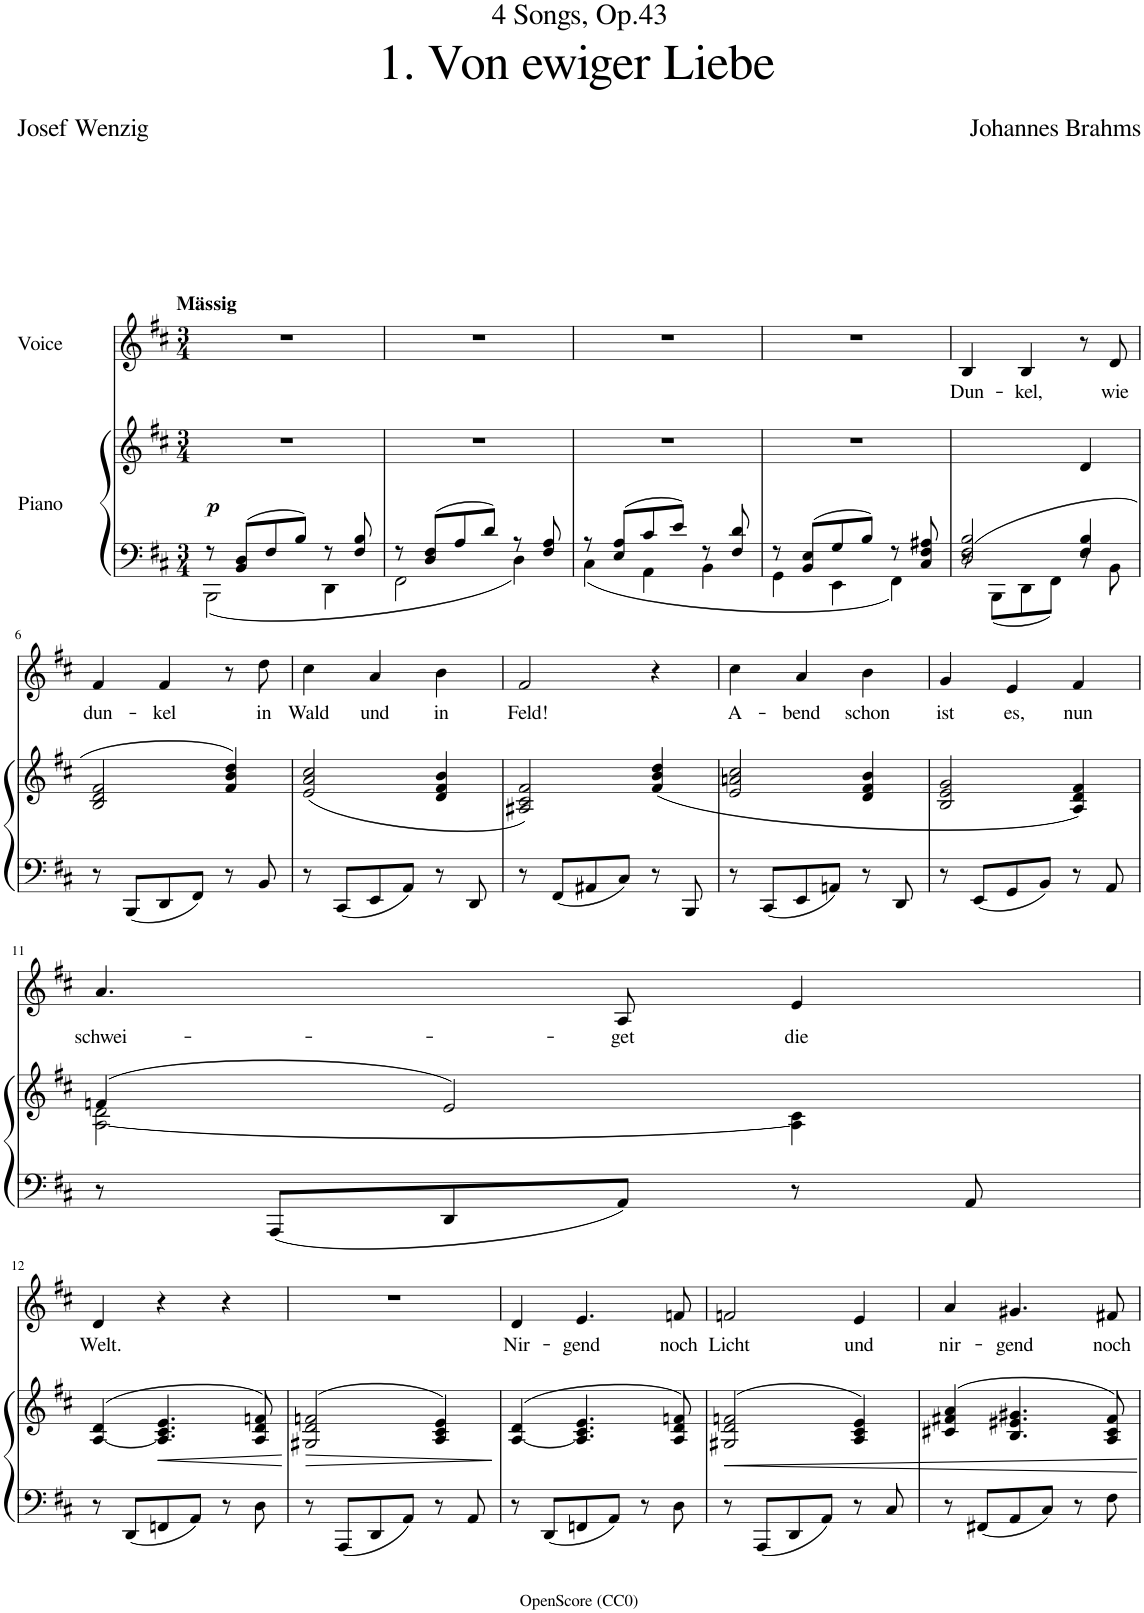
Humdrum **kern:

**kern	**kern	**dynam	**kern	**text
*part2	*part2	*part2	*part1	*part1
*staff3	*staff2	*staff2/3	*staff1	*staff1
*I"Piano	*	*	*I"Voice	*
*I'Pno	*	*	*	*
*clefF4	*clefG2	*	*clefG2	*
*k[f#c#]	*k[f#c#]	*	*k[f#c#]	*
*M3/4	*M3/4	*	*M3/4	*
=1	=1	=1	=1	=1
*^	*	*	*	*
!	!	!	!	!LO:TX:a:B:t=Mässig	!
!	!	!	!LO:DY:b	!	!
8r	2BBB\	2.r	p	2.r	.
8BB/ 8D/L	.	.	.	.	.
8F#/	.	.	.	.	.
8B/J	.	.	.	.	.
8r	4DD\	.	.	.	.
8F#/ 8B/	.	.	.	.	.
=2	=2	=2	=2	=2	=2
8r	2FF#\	2.r	.	2.r	.
8D/ 8F#/L	.	.	.	.	.
8A/	.	.	.	.	.
8d/J	.	.	.	.	.
8r	4D\	.	.	.	.
8F#/ 8A/	.	.	.	.	.
=3	=3	=3	=3	=3	=3
8r	4C#\	2.r	.	2.r	.
8E/ 8A/L	.	.	.	.	.
8c#/	4AA\	.	.	.	.
8e/J	.	.	.	.	.
8r	4BB\	.	.	.	.
8F#/ 8d/	.	.	.	.	.
=4	=4	=4	=4	=4	=4
8r	4GG\	2.r	.	2.r	.
8BB/ 8E/L	.	.	.	.	.
8G/	4EE\	.	.	.	.
8B/J	.	.	.	.	.
8r	4FF#\	.	.	.	.
8C#/ 8F#/ 8A#X/	.	.	.	.	.
=5	=5	=5	=5	=5	=5
!	!	!	!	!	!LO:LY:b
(2D/ 2F#/ 2B/	8r	2ryy	.	4B/	Dun-
.	8BBB\L	.	.	.	.
!	!	!	!	!	!LO:LY:b
.	8DD\	.	.	4B/	-kel,
.	8FF#\J	.	.	.	.
4F#/ 4B/	8r	4d/	.	8r	.
!	!	!	!	!	!LO:LY:b
.	8BB\	.	.	8d/	wie
!!LO:LB:g=z
=6	=6	=6	=6	=6	=6
!	!	!	!	!	!LO:LY:b
*v	*v	*	*	*	*
8r	2B/ 2d/ 2f#/	.	4f#/	dun-
8BBB/L	.	.	.	.
!	!	!	!	!LO:LY:b
8DD/	.	.	4f#/	-kel
8FF#/J	.	.	.	.
8r	4f#/ 4b/ 4dd/)	.	8r	.
!	!	!	!	!LO:LY:b
8BB/	.	.	8dd\	in
=7	=7	=7	=7	=7
!	!	!	!	!LO:LY:b
8r	(2e/ 2a/ 2cc#/	.	4cc#\	Wald
8CC#/L	.	.	.	.
!	!	!	!	!LO:LY:b
8EE/	.	.	4a/	und
8AA/J	.	.	.	.
!	!	!	!	!LO:LY:b
8r	4d/ 4f#/ 4b/	.	4b\	in
8DD/	.	.	.	.
=8	=8	=8	=8	=8
!	!	!	!	!LO:LY:b
8r	2A#X/ 2c#/ 2f#/)	.	2f#/	Feld!
8FF#/L	.	.	.	.
8AA#X/	.	.	.	.
8C#/J	.	.	.	.
8r	(<4f#/ 4b/ 4dd/	.	4r	.
8BBB/	.	.	.	.
=9	=9	=9	=9	=9
!	!	!	!	!LO:LY:b
8r	2e/ 2an/ 2cc#/	.	4cc#\	A-
8CC#/L	.	.	.	.
!	!	!	!	!LO:LY:b
8EE/	.	.	4a/	-bend
8AAn/J	.	.	.	.
!	!	!	!	!LO:LY:b
8r	4d/ 4f#/ 4b/	.	4b\	schon
8DD/	.	.	.	.
=10	=10	=10	=10	=10
!	!	!	!	!LO:LY:b
8r	2B/ 2e/ 2g/	.	4g/	ist
8EE/L	.	.	.	.
!	!	!	!	!LO:LY:b
8GG/	.	.	4e/	es,
8BB/J	.	.	.	.
!	!	!	!	!LO:LY:b
8r	4A/ 4d/ 4f#/)	.	4f#/	nun
8AA/	.	.	.	.
!!LO:LB:g=z
=11	=11	=11	=11	=11
*	*^	*	*	*
!	!	!	!	!	!LO:LY:b
8r	(>4fn/	[2A\ 2d\	.	4.a/	schwei-
8AAA/L	.	.	.	.	.
8DD/	2e/)	.	.	.	.
!	!	!	!	!	!LO:LY:b
8AA/J	.	.	.	8A/	-get
!	!	!	!	!	!LO:LY:b
8r	.	4A\] 4c#\	.	4e/	die
8AA/	.	.	.	.	.
*	*v	*v	*	*	*
!!LO:LB:g=z
=12	=12	=12	=12	=12
!	!	!	!	!LO:LY:b
8r	(>[4A/ 4d/	.	4d/	Welt.
8DD/L	.	.	.	.
!	!	!LO:HP:b	!	!
8FFn/	4.A/] 4.c#/ 4.e/	<	4r	.
8AA/J	.	.	.	.
8r	.	.	4r	.
8D\	8A/ 8d/ 8fn/)	.	.	.
.	.	[	.	.
=13	=13	=13	=13	=13
!	!	!LO:HP:b	!	!
8r	(>2G#X/ 2d/ 2fn/	>	2.r	.
8AAA/L	.	.	.	.
8DD/	.	.	.	.
8AA/J	.	.	.	.
8r	4A/ 4c#/ 4e/)	.	.	.
8AA/	.	.	.	.
.	.	]	.	.
=14	=14	=14	=14	=14
!	!	!	!	!LO:LY:b
8r	(>[4A/ 4d/	.	4d/	Nir-
8DD/L	.	.	.	.
!	!	!	!	!LO:LY:b
8FFn/	4.A/] 4.c#/ 4.e/	.	4.e/	-gend
8AA/J	.	.	.	.
8r	.	.	.	.
!	!	!	!	!LO:LY:b
8D\	8A/ 8d/ 8fn/)	.	8fn/	noch
=15	=15	=15	=15	=15
!	!	!	!	!LO:LY:b
8r	(>2G#X/ 2d/ 2fn/	.	2fn/	Licht
8AAA/L	.	.	.	.
8DD/	.	.	.	.
8AA/J	.	.	.	.
!	!	!	!	!LO:LY:b
8r	4A/ 4c#/ 4e/)	.	4e/	und
8C#/	.	.	.	.
=16	=16	=16	=16	=16
!	!	!	!	!LO:LY:b
8r	(>4c#X/ 4f#X/ 4a/	.	4a/	nir-
8FF#X/L	.	.	.	.
!	!	!	!	!LO:LY:b
8AA/	4.B/ 4.e#X/ 4.g#X/	.	4.g#X/	-gend
8C#/J	.	.	.	.
8r	.	.	.	.
!	!	!	!	!LO:LY:b
8F#\	8A/ 8c#/ 8f#/)	.	8f#X/	noch
=	=	=	=	=
*-	*-	*-	*-	*-
